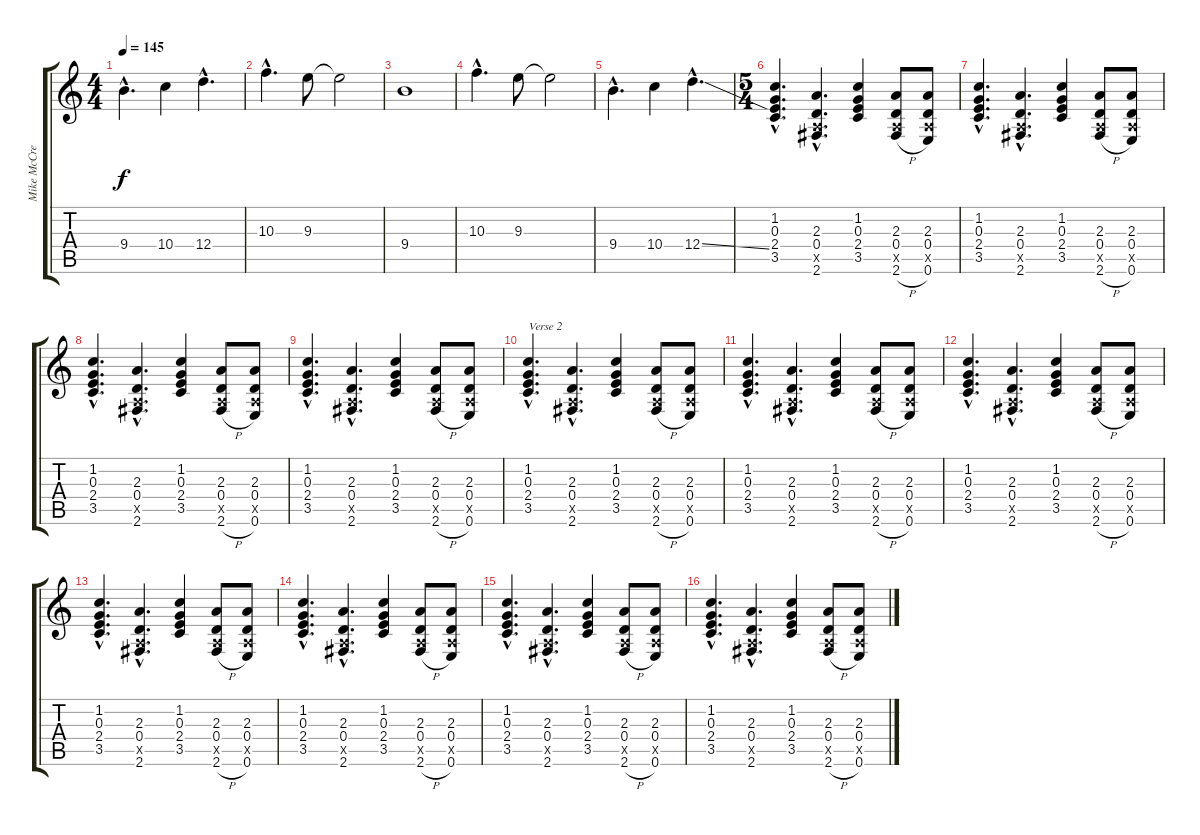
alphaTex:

\track ("Mike McCready" "Mike McCre") {instrument distortionguitar}
\staff {score tabs}
\tuning (E4 B3 G3 D3 A2 E2) {hide}
\ts (4 4)
\tempo 145
\clef g2
\ks c
9.4{hac}.4{d dy f} 10.4.4 12.4{hac}.4{d} |
10.3{hac}.4{d} 9.3.8 9.3{t}.2 |
9.4.1 |
10.3{hac}.4{d} 9.3.8 9.3{t}.2 |
9.4{hac}.4{d} 10.4.4 12.4{ss hac}.4{d} |
\ts (5 4)
(1.2{hac} 0.3{hac} 2.4{hac} 3.5{hac}).4{d} (2.3{hac} 0.4{hac} 0.5{hac x} 2.6{hac}).4{d} (1.2 0.3 2.4 3.5).4 (2.3 0.4 0.5{x} 2.6{h}).8 (2.3 0.4 0.5{x} 0.6).8 |
(1.2{hac} 0.3{hac} 2.4{hac} 3.5{hac}).4{d} (2.3{hac} 0.4{hac} 0.5{hac x} 2.6{hac}).4{d} (1.2 0.3 2.4 3.5).4 (2.3 0.4 0.5{x} 2.6{h}).8 (2.3 0.4 0.5{x} 0.6).8 |
(1.2{hac} 0.3{hac} 2.4{hac} 3.5{hac}).4{d} (2.3{hac} 0.4{hac} 0.5{hac x} 2.6{hac}).4{d} (1.2 0.3 2.4 3.5).4 (2.3 0.4 0.5{x} 2.6{h}).8 (2.3 0.4 0.5{x} 0.6).8 |
(1.2{hac} 0.3{hac} 2.4{hac} 3.5{hac}).4{d} (2.3{hac} 0.4{hac} 0.5{hac x} 2.6{hac}).4{d} (1.2 0.3 2.4 3.5).4 (2.3 0.4 0.5{x} 2.6{h}).8 (2.3 0.4 0.5{x} 0.6).8 |
(1.2{hac} 0.3{hac} 2.4{hac} 3.5{hac}).4{d txt "Verse 2"} (2.3{hac} 0.4{hac} 0.5{hac x} 2.6{hac}).4{d} (1.2 0.3 2.4 3.5).4 (2.3 0.4 0.5{x} 2.6{h}).8 (2.3 0.4 0.5{x} 0.6).8 |
(1.2{hac} 0.3{hac} 2.4{hac} 3.5{hac}).4{d} (2.3{hac} 0.4{hac} 0.5{hac x} 2.6{hac}).4{d} (1.2 0.3 2.4 3.5).4 (2.3 0.4 0.5{x} 2.6{h}).8 (2.3 0.4 0.5{x} 0.6).8 |
(1.2{hac} 0.3{hac} 2.4{hac} 3.5{hac}).4{d} (2.3{hac} 0.4{hac} 0.5{hac x} 2.6{hac}).4{d} (1.2 0.3 2.4 3.5).4 (2.3 0.4 0.5{x} 2.6{h}).8 (2.3 0.4 0.5{x} 0.6).8 |
(1.2{hac} 0.3{hac} 2.4{hac} 3.5{hac}).4{d} (2.3{hac} 0.4{hac} 0.5{hac x} 2.6{hac}).4{d} (1.2 0.3 2.4 3.5).4 (2.3 0.4 0.5{x} 2.6{h}).8 (2.3 0.4 0.5{x} 0.6).8 |
(1.2{hac} 0.3{hac} 2.4{hac} 3.5{hac}).4{d} (2.3{hac} 0.4{hac} 0.5{hac x} 2.6{hac}).4{d} (1.2 0.3 2.4 3.5).4 (2.3 0.4 0.5{x} 2.6{h}).8 (2.3 0.4 0.5{x} 0.6).8 |
(1.2{hac} 0.3{hac} 2.4{hac} 3.5{hac}).4{d} (2.3{hac} 0.4{hac} 0.5{hac x} 2.6{hac}).4{d} (1.2 0.3 2.4 3.5).4 (2.3 0.4 0.5{x} 2.6{h}).8 (2.3 0.4 0.5{x} 0.6).8 |
(1.2{hac} 0.3{hac} 2.4{hac} 3.5{hac}).4{d} (2.3{hac} 0.4{hac} 0.5{hac x} 2.6{hac}).4{d} (1.2 0.3 2.4 3.5).4 (2.3 0.4 0.5{x} 2.6{h}).8 (2.3 0.4 0.5{x} 0.6).8
